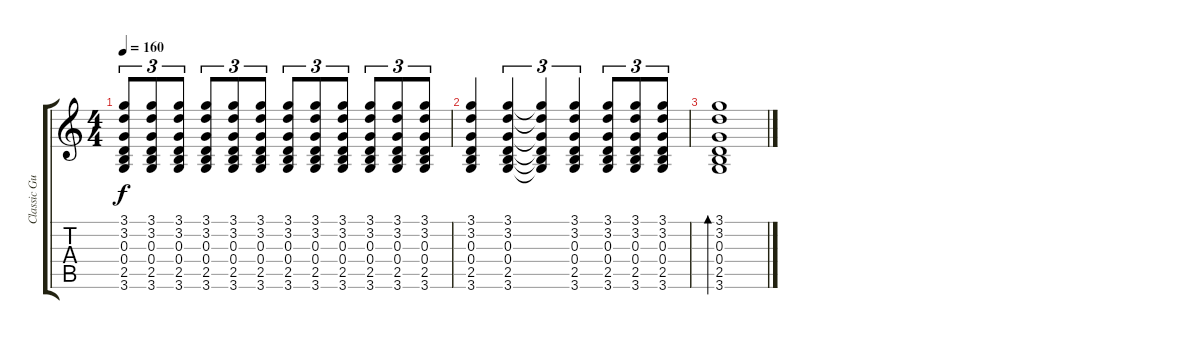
\track ("Classic Guitar" "Classic Gu") {instrument acousticguitarnylon}
\staff {score tabs}
\tuning (E4 B3 G3 D3 A2 E2) {hide}
\ts (4 4)
\tempo 160
\clef g2
\ks c
(3.1 3.2 0.3 0.4 2.5 3.6).8{tu (3 2) dy f} (3.1 3.2 0.3 0.4 2.5 3.6).8{tu (3 2)} (3.1 3.2 0.3 0.4 2.5 3.6).8{tu (3 2)} (3.1 3.2 0.3 0.4 2.5 3.6).8{tu (3 2)} (3.1 3.2 0.3 0.4 2.5 3.6).8{tu (3 2)} (3.1 3.2 0.3 0.4 2.5 3.6).8{tu (3 2)} (3.1 3.2 0.3 0.4 2.5 3.6).8{tu (3 2)} (3.1 3.2 0.3 0.4 2.5 3.6).8{tu (3 2)} (3.1 3.2 0.3 0.4 2.5 3.6).8{tu (3 2)} (3.1 3.2 0.3 0.4 2.5 3.6).8{tu (3 2)} (3.1 3.2 0.3 0.4 2.5 3.6).8{tu (3 2)} (3.1 3.2 0.3 0.4 2.5 3.6).8{tu (3 2)} |
(3.1 3.2 0.3 0.4 2.5 3.6).4 (3.1 3.2 0.3 0.4 2.5 3.6).4{tu (3 2)} (3.1{t} 3.2{t} 0.3{t} 0.4{t} 2.5{t} 3.6{t}).4{tu (3 2)} (3.1 3.2 0.3 0.4 2.5 3.6).4{tu (3 2)} (3.1 3.2 0.3 0.4 2.5 3.6).8{tu (3 2)} (3.1 3.2 0.3 0.4 2.5 3.6).8{tu (3 2)} (3.1 3.2 0.3 0.4 2.5 3.6).8{tu (3 2)} |
(3.1 3.2 0.3 0.4 2.5 3.6).1{bd 240}
